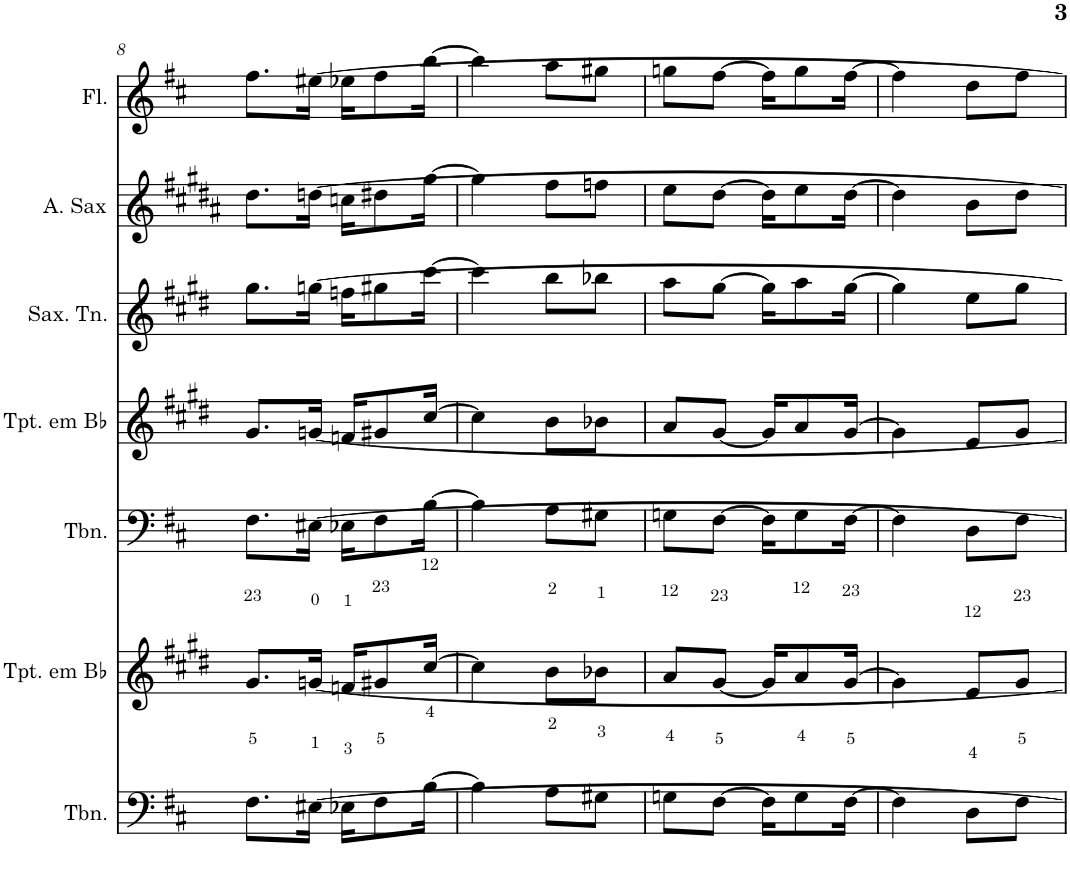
**kern	**kern	**kern	**kern	**kern	**kern	**kern
*part7	*part6	*part5	*part4	*part3	*part2	*part1
*staff7	*staff6	*staff5	*staff4	*staff3	*staff2	*staff1
*I"Trombone	*I"Trompete em Bb	*I"Trombone	*I"Trompete em Bb	*I"Saxofone Tenor	*I"Saxofone Alto	*I"Flauta Transversal
*I'Tbn.	*I'Tpt. em Bb	*I'Tbn.	*I'Tpt. em Bb	*I'Sax. Tn.	*	*I'Fl.
!!LO:PB:g=z
*clefF4	*clefG2	*clefF4	*clefG2	*clefG2	*clefG2	*clefG2
*	*Trd1c2	*	*Trd1c2	*Trd8c14	*Trd5c9	*
*k[f#c#]	*k[f#c#g#d#]	*k[f#c#]	*k[f#c#g#d#]	*k[f#c#g#d#]	*k[f#c#g#d#a#]	*k[f#c#]
*D:	*E:	*D:	*E:	*E:	*B:	*D:
*M2/4	*M2/4	*M2/4	*M2/4	*M2/4	*M2/4	*M2/4
=8	=8	=8	=8	=8	=8	=8
8.F#\L	8.g#/L	8.F#\L	8.g#/L	8.gg#\L	8.dd#\L	8.ff#\L
[16E#X\Jk	[16gn/Jk	[16E#X\Jk	[16gn/Jk	[16ggn\Jk	[16ddn\Jk	[16ee#X\Jk
16E-X\KL	16fn/KL	16E-X\KL	16fn/KL	16ffn\KL	16ccn\KL	16ee-X\KL
8F#\	8g#X/	8F#\	8g#X/	8gg#X\	8dd#X\	8ff#\
[16B\Jk	[16cc#/Jk	[16B\Jk	[16cc#/Jk	[16ccc#\Jk	[16gg#\Jk	[16bb\Jk
=9	=9	=9	=9	=9	=9	=9
4B\]	4cc#\]	4B\]	4cc#\]	4ccc#\]	4gg#\]	4bb\]
8A\L	8b\L	8A\L	8b\L	8bb\L	8ff#\L	8aa\L
8G#X\J	8b-X\J	8G#X\J	8b-X\J	8bb-X\J	8ffn\J	8gg#X\J
=10	=10	=10	=10	=10	=10	=10
8Gn\L	8a/L	8Gn\L	8a/L	8aa\L	8ee\L	8ggn\L
[8F#\J	[8g#/J	[8F#\J	[8g#/J	[8gg#\J	[8dd#\J	[8ff#\J
16F#\KL]	16g#/KL]	16F#\KL]	16g#/KL]	16gg#\KL]	16dd#\KL]	16ff#\KL]
8G\	8a/	8G\	8a/	8aa\	8ee\	8gg\
[16F#\Jk	[16g#/Jk	[16F#\Jk	[16g#/Jk	[16gg#\Jk	[16dd#\Jk	[16ff#\Jk
=11	=11	=11	=11	=11	=11	=11
4F#\]	4g#\]	4F#\]	4g#\]	4gg#\]	4dd#\]	4ff#\]
8D\L	8e/L	8D\L	8e/L	8ee\L	8b\L	8dd\L
8F#\J	8g#/J	8F#\J	8g#/J	8gg#\J	8dd#\J	8ff#\J
=	=	=	=	=	=	=
*-	*-	*-	*-	*-	*-	*-
